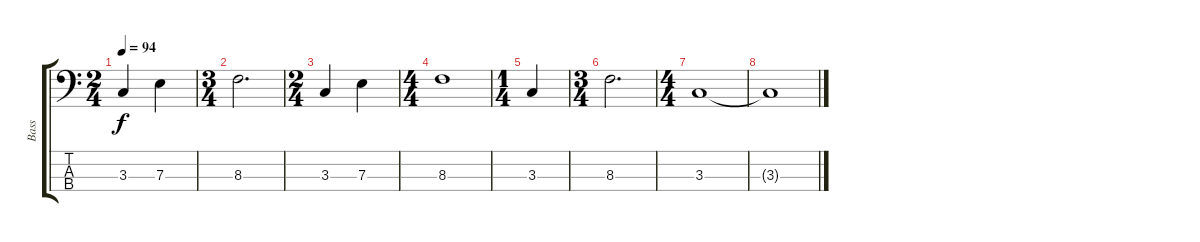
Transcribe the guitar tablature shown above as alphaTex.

\track ("Bass" "Bass") {instrument electricbassfinger}
\staff {score tabs}
\tuning (G2 D2 A1 E1) {hide}
\ts (2 4)
\tempo 94
\clef f4
\ks c
3.3.4{dy f} 7.3.4 |
\ts (3 4)
8.3.2{d} |
\ts (2 4)
3.3.4 7.3.4 |
\ts (4 4)
8.3.1 |
\ts (1 4)
3.3.4 |
\ts (3 4)
8.3.2{d} |
\ts (4 4)
3.3.1 |
3.3{t}.1
